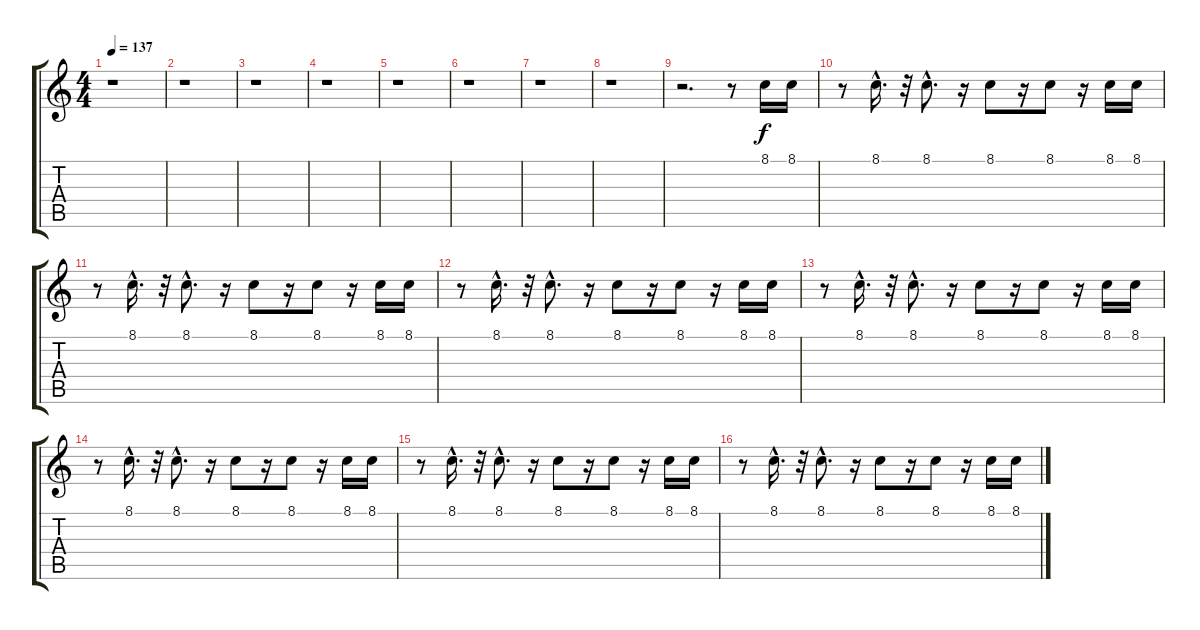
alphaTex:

\track "" {instrument synthdrum}
\staff {score tabs}
\tuning (E4 B3 G3 D3 A2 E2) {hide}
\ts (4 4)
\tempo 137
\clef g2
\ks c
r.1{dy f} |
r.1 |
r.1 |
r.1 |
r.1 |
r.1 |
r.1 |
r.1 |
r.2{d} r.8 8.1.16 8.1.16 |
r.8 8.1{hac}.16{d} r.32 8.1{hac}.8{d} r.16 8.1.8 r.16 8.1.8 r.16 8.1.16 8.1.16 |
r.8 8.1{hac}.16{d} r.32 8.1{hac}.8{d} r.16 8.1.8 r.16 8.1.8 r.16 8.1.16 8.1.16 |
r.8 8.1{hac}.16{d} r.32 8.1{hac}.8{d} r.16 8.1.8 r.16 8.1.8 r.16 8.1.16 8.1.16 |
r.8 8.1{hac}.16{d} r.32 8.1{hac}.8{d} r.16 8.1.8 r.16 8.1.8 r.16 8.1.16 8.1.16 |
r.8 8.1{hac}.16{d} r.32 8.1{hac}.8{d} r.16 8.1.8 r.16 8.1.8 r.16 8.1.16 8.1.16 |
r.8 8.1{hac}.16{d} r.32 8.1{hac}.8{d} r.16 8.1.8 r.16 8.1.8 r.16 8.1.16 8.1.16 |
r.8 8.1{hac}.16{d} r.32 8.1{hac}.8{d} r.16 8.1.8 r.16 8.1.8 r.16 8.1.16 8.1.16
